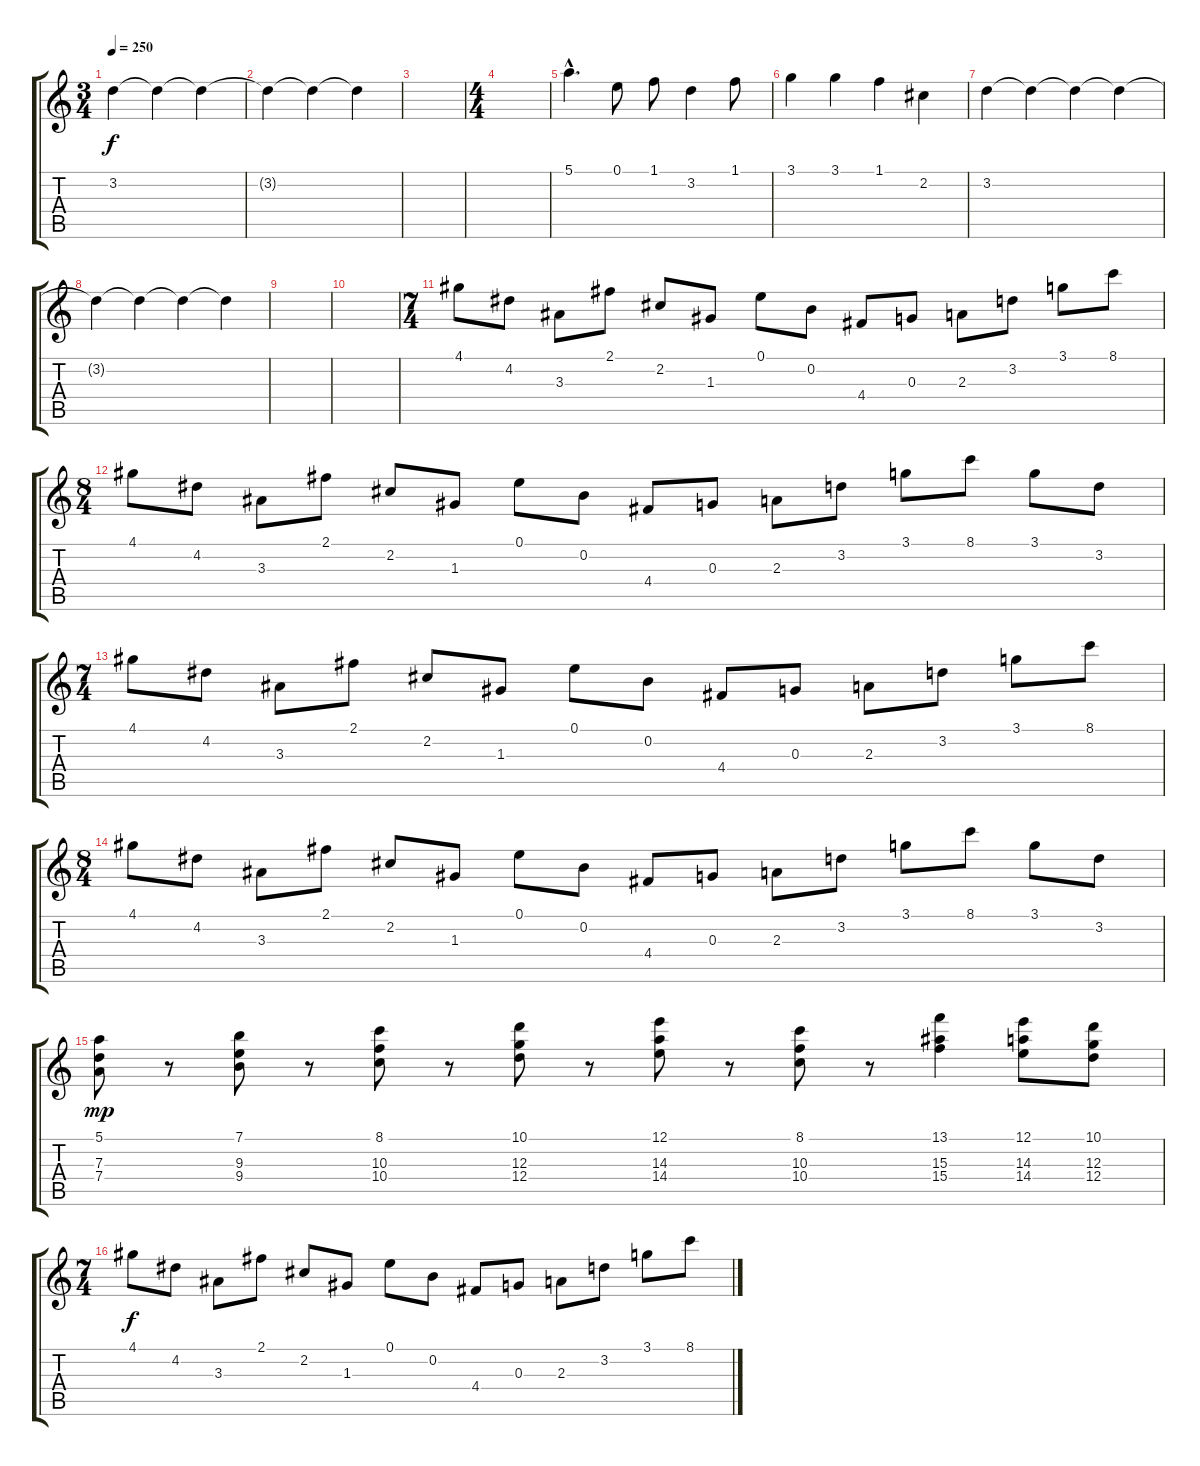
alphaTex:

\track "" {instrument percussiveorgan}
\staff {score tabs}
\tuning (E5 B4 G4 D4 A3 E3) {hide}
\ts (3 4)
\tempo 250
\clef g2
\ks c
3.2.4{dy f} 3.2{t}.4 3.2{t}.4 |
3.2{t}.4 3.2{t}.4 3.2{t}.4 |
|
\ts (4 4)
|
5.1{hac}.4{d} 0.1.8 1.1.8 3.2.4 1.1.8 |
3.1.4 3.1.4 1.1.4 2.2.4 |
3.2.4 3.2{t}.4 3.2{t}.4 3.2{t}.4 |
3.2{t}.4 3.2{t}.4 3.2{t}.4 3.2{t}.4 |
|
|
\ts (7 4)
4.1.8 4.2.8 3.3.8 2.1.8 2.2.8 1.3.8 0.1.8 0.2.8 4.4.8 0.3.8 2.3.8 3.2.8 3.1.8 8.1.8 |
\ts (8 4)
4.1.8 4.2.8 3.3.8 2.1.8 2.2.8 1.3.8 0.1.8 0.2.8 4.4.8 0.3.8 2.3.8 3.2.8 3.1.8 8.1.8 3.1.8 3.2.8 |
\ts (7 4)
4.1.8 4.2.8 3.3.8 2.1.8 2.2.8 1.3.8 0.1.8 0.2.8 4.4.8 0.3.8 2.3.8 3.2.8 3.1.8 8.1.8 |
\ts (8 4)
4.1.8 4.2.8 3.3.8 2.1.8 2.2.8 1.3.8 0.1.8 0.2.8 4.4.8 0.3.8 2.3.8 3.2.8 3.1.8 8.1.8 3.1.8 3.2.8 |
(5.1 7.3 7.4).8{dy mp} r.8 (7.1 9.3 9.4).8 r.8 (8.1 10.3 10.4).8 r.8 (10.1 12.3 12.4).8 r.8 (12.1 14.3 14.4).8 r.8 (8.1 10.3 10.4).8 r.8 (13.1 15.3 15.4).4 (12.1 14.3 14.4).8 (10.1 12.3 12.4).8 |
\ts (7 4)
4.1.8{dy f} 4.2.8 3.3.8 2.1.8 2.2.8 1.3.8 0.1.8 0.2.8 4.4.8 0.3.8 2.3.8 3.2.8 3.1.8 8.1.8
